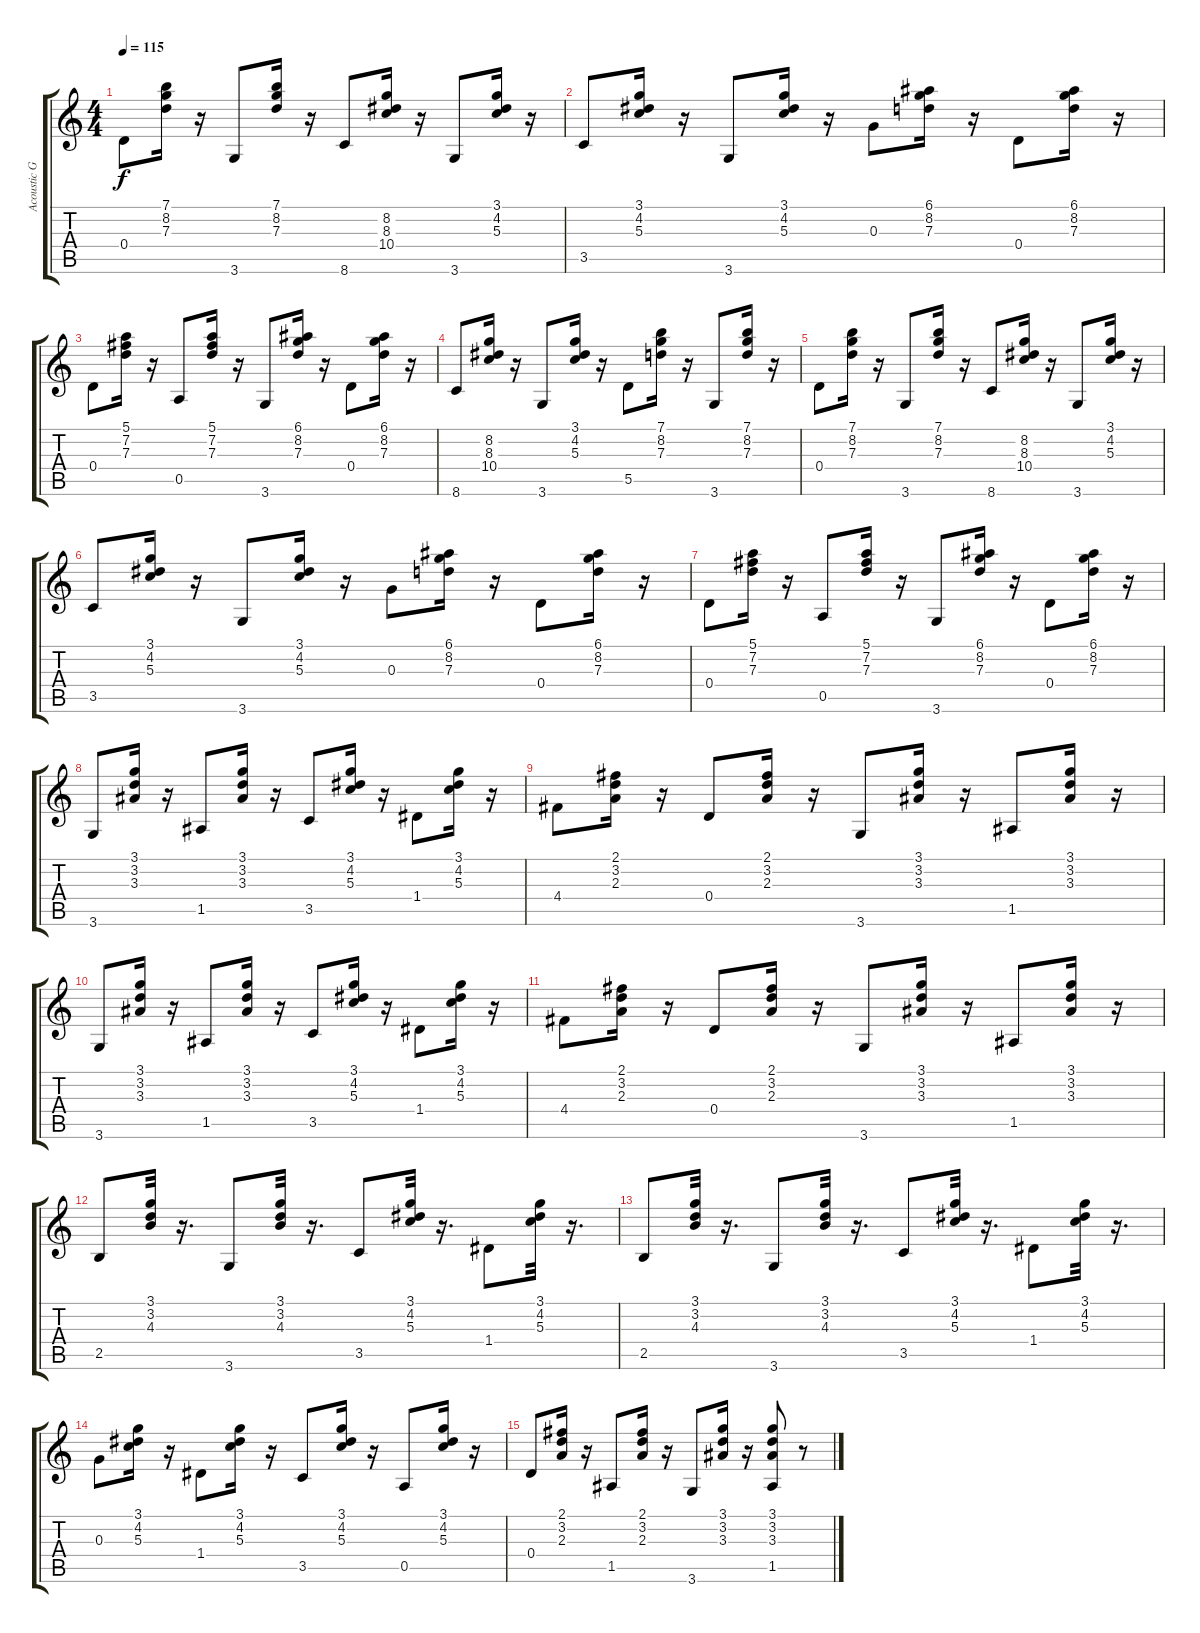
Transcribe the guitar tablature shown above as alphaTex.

\track ("Acoustic Grand Piano" "Acoustic G") {instrument acousticguitarnylon}
\staff {score tabs}
\tuning (E4 B3 G3 D3 A2 E2) {hide}
\ts (4 4)
\tempo 115
\clef g2
\ks c
0.4.8{dy f} (7.1 8.2 7.3).16 r.16 3.6.8 (7.1 8.2 7.3).16 r.16 8.6.8 (8.2 8.3 10.4).16 r.16 3.6.8 (3.1 4.2 5.3).16 r.16 |
3.5.8 (3.1 4.2 5.3).16 r.16 3.6.8 (3.1 4.2 5.3).16 r.16 0.3.8 (6.1 8.2 7.3).16 r.16 0.4.8 (6.1 8.2 7.3).16 r.16 |
0.4.8 (5.1 7.2 7.3).16 r.16 0.5.8 (5.1 7.2 7.3).16 r.16 3.6.8 (6.1 8.2 7.3).16 r.16 0.4.8 (6.1 8.2 7.3).16 r.16 |
8.6.8 (8.2 8.3 10.4).16 r.16 3.6.8 (3.1 4.2 5.3).16 r.16 5.5.8 (7.1 8.2 7.3).16 r.16 3.6.8 (7.1 8.2 7.3).16 r.16 |
0.4.8 (7.1 8.2 7.3).16 r.16 3.6.8 (7.1 8.2 7.3).16 r.16 8.6.8 (8.2 8.3 10.4).16 r.16 3.6.8 (3.1 4.2 5.3).16 r.16 |
3.5.8 (3.1 4.2 5.3).16 r.16 3.6.8 (3.1 4.2 5.3).16 r.16 0.3.8 (6.1 8.2 7.3).16 r.16 0.4.8 (6.1 8.2 7.3).16 r.16 |
0.4.8 (5.1 7.2 7.3).16 r.16 0.5.8 (5.1 7.2 7.3).16 r.16 3.6.8 (6.1 8.2 7.3).16 r.16 0.4.8 (6.1 8.2 7.3).16 r.16 |
3.6.8 (3.1 3.2 3.3).16 r.16 1.5.8 (3.1 3.2 3.3).16 r.16 3.5.8 (3.1 4.2 5.3).16 r.16 1.4.8 (3.1 4.2 5.3).16 r.16 |
4.4.8 (2.1 3.2 2.3).16 r.16 0.4.8 (2.1 3.2 2.3).16 r.16 3.6.8 (3.1 3.2 3.3).16 r.16 1.5.8 (3.1 3.2 3.3).16 r.16 |
3.6.8 (3.1 3.2 3.3).16 r.16 1.5.8 (3.1 3.2 3.3).16 r.16 3.5.8 (3.1 4.2 5.3).16 r.16 1.4.8 (3.1 4.2 5.3).16 r.16 |
4.4.8 (2.1 3.2 2.3).16 r.16 0.4.8 (2.1 3.2 2.3).16 r.16 3.6.8 (3.1 3.2 3.3).16 r.16 1.5.8 (3.1 3.2 3.3).16 r.16 |
2.5.8 (3.1 3.2 4.3).32 r.16{d} 3.6.8 (3.1 3.2 4.3).32 r.16{d} 3.5.8 (3.1 4.2 5.3).32 r.16{d} 1.4.8 (3.1 4.2 5.3).32 r.16{d} |
2.5.8 (3.1 3.2 4.3).32 r.16{d} 3.6.8 (3.1 3.2 4.3).32 r.16{d} 3.5.8 (3.1 4.2 5.3).32 r.16{d} 1.4.8 (3.1 4.2 5.3).32 r.16{d} |
0.3.8 (3.1 4.2 5.3).16 r.16 1.4.8 (3.1 4.2 5.3).16 r.16 3.5.8 (3.1 4.2 5.3).16 r.16 0.5.8 (3.1 4.2 5.3).16 r.16 |
0.4.8 (2.1 3.2 2.3).16 r.16 1.5.8 (2.1 3.2 2.3).16 r.16 3.6.8 (3.1 3.2 3.3).16 r.16 (3.1 3.2 3.3 1.5).8 r.8
